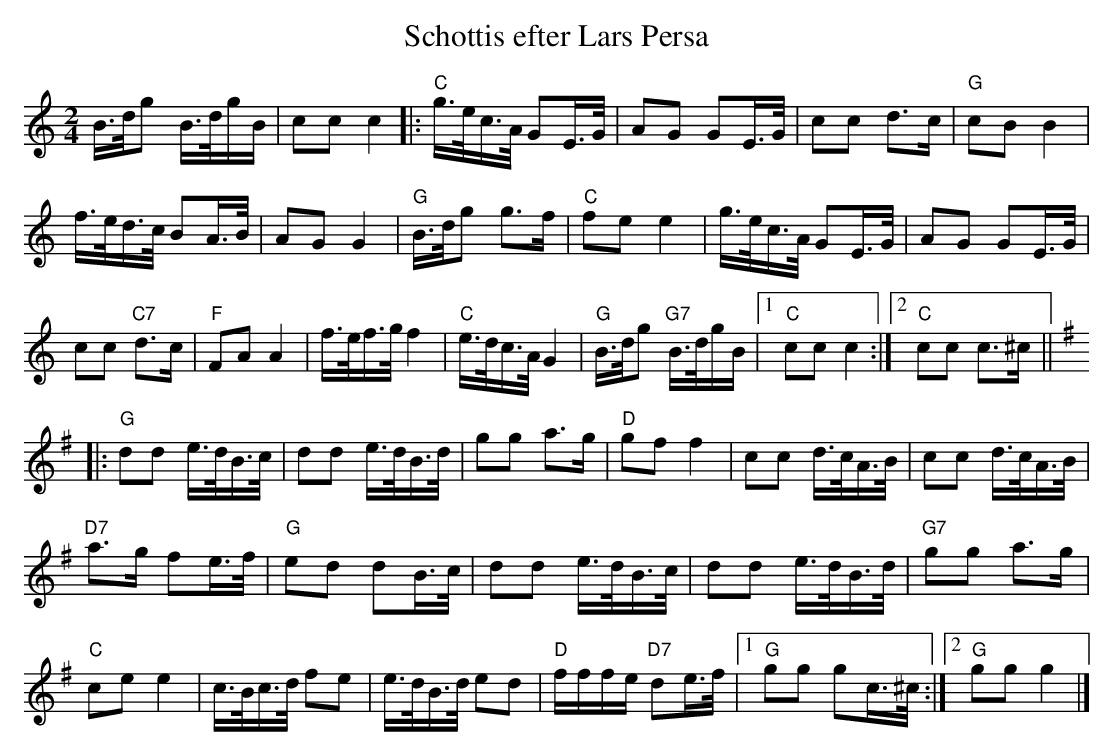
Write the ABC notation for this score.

X:1
T:Schottis efter Lars Persa
L:1/4
M:2/4
K:C
V:1
B/4>d/4g/ B/4>d/4g/4B/4 | c/c/ c |: "C" g/4>e/4c/4>A/4 G/E/4>G/4 | A/G/ G/E/4>G/4 |  c/c/ d/>c/ | "G" c/B/ B |
f/4>e/4d/4>c/4 B/A/4>B/4 | A/G/ G |  "G" B/4>d/4g/ g/>f/ | "C" f/e/ e | g/4>e/4c/4>A/4 G/E/4>G/4 | A/G/ G/E/4>G/4 |
c/c/ "C7" d/>c/ | "F" F/A/ A | f/4>e/4f/4>g/4 f | "C" e/4>d/4c/4>A/4 G |  "G" B/4>d/4g/ "G7" B/4>d/4g/4B/4 |1 "C" c/c/ c :|2 "C" c/c/ c/>^c/ ||
|:[K:G] "G" d/d/ e/4>d/4B/4>c/4 |  d/d/ e/4>d/4B/4>d/4 | g/g/ a/>g/ | "D" g/f/ f | c/c/ d/4>c/4A/4>B/4 |  c/c/ d/4>c/4A/4>B/4 |
"D7" a/>g/ f/e/4>f/4 | "G" e/d/ d/B/4>c/4 | d/d/ e/4>d/4B/4>c/4 |  d/d/ e/4>d/4B/4>d/4 | "G7" g/g/ a/>g/ |
"C" c/e/ e | c/4>B/4c/4>d/4 f/e/ |  e/4>d/4B/4>d/4 e/d/ | "D" f/4f/4f/4e/4 "D7" d/e/4>f/4 |1 "G" g/g/ g/c/4>^c/4 :|2 "G" g/g/ g |]
